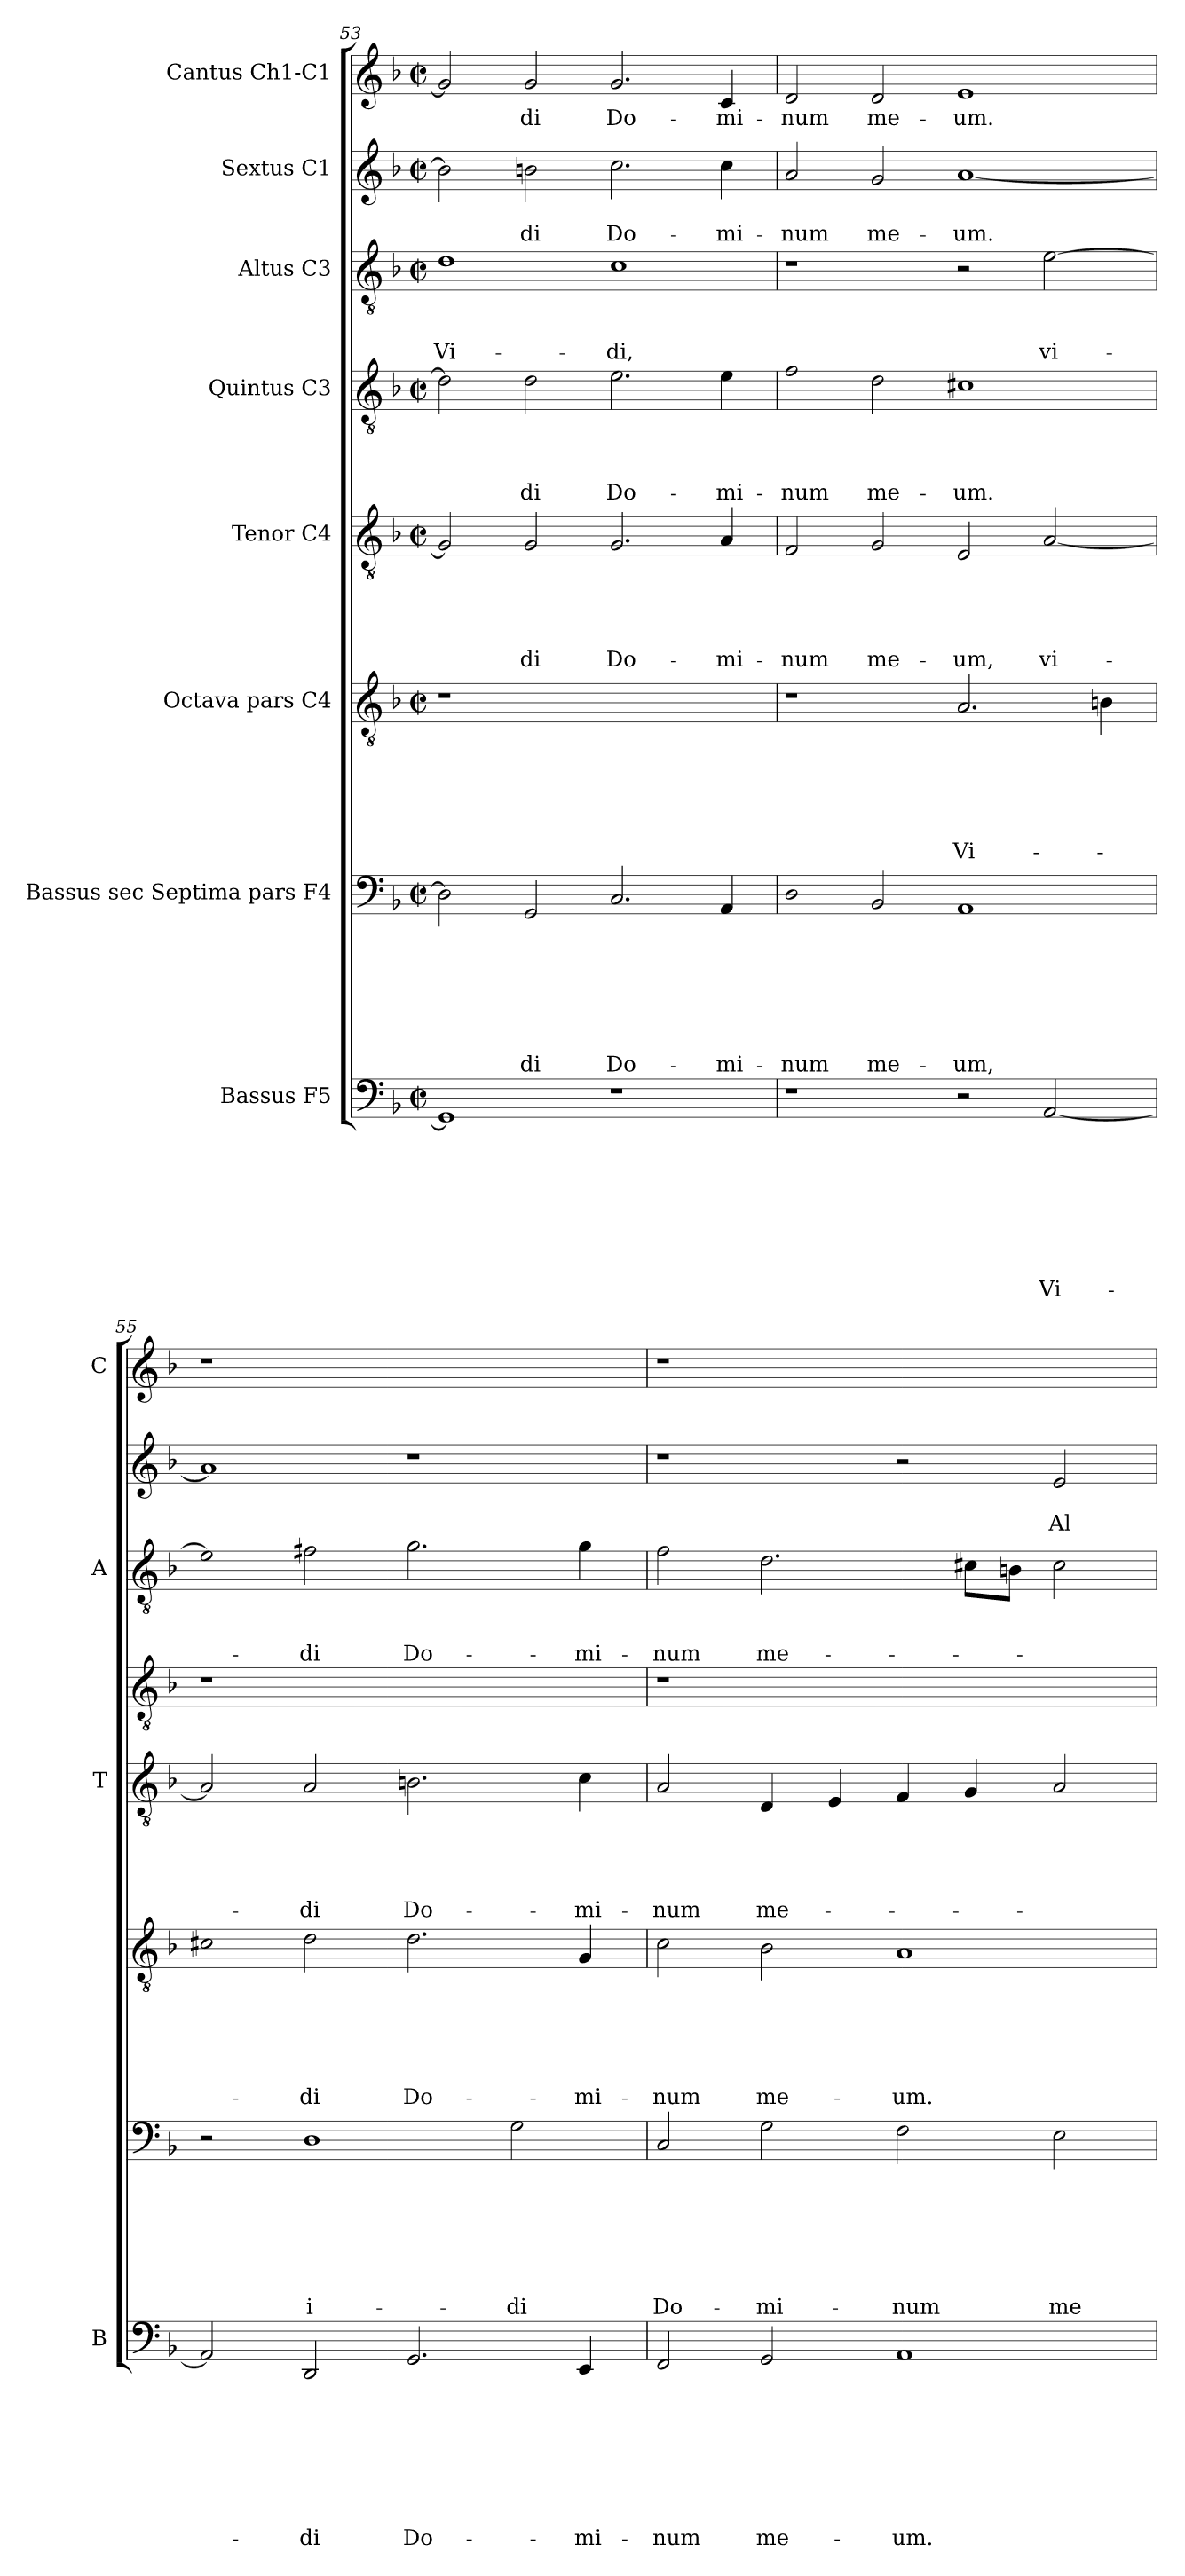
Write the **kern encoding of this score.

**kern	**text	**text	**text	**text	**text	**text	**text	**text	**kern	**text	**text	**text	**text	**text	**text	**text	**kern	**text	**text	**text	**text	**text	**text	**kern	**text	**text	**text	**text	**text	**kern	**text	**text	**text	**text	**kern	**text	**text	**text	**kern	**text	**text	**kern	**text
*part8	*part8	*part8	*part8	*part8	*part8	*part8	*part8	*part8	*part7	*part7	*part7	*part7	*part7	*part7	*part7	*part7	*part6	*part6	*part6	*part6	*part6	*part6	*part6	*part5	*part5	*part5	*part5	*part5	*part5	*part4	*part4	*part4	*part4	*part4	*part3	*part3	*part3	*part3	*part2	*part2	*part2	*part1	*part1
*staff8	*staff8	*staff8	*staff8	*staff8	*staff8	*staff8	*staff8	*staff8	*staff7	*staff7	*staff7	*staff7	*staff7	*staff7	*staff7	*staff7	*staff6	*staff6	*staff6	*staff6	*staff6	*staff6	*staff6	*staff5	*staff5	*staff5	*staff5	*staff5	*staff5	*staff4	*staff4	*staff4	*staff4	*staff4	*staff3	*staff3	*staff3	*staff3	*staff2	*staff2	*staff2	*staff1	*staff1
*I"Bassus F5	*	*	*	*	*	*	*	*	*I"Bassus sec Septima pars F4	*	*	*	*	*	*	*	*I"Octava pars C4	*	*	*	*	*	*	*I"Tenor C4	*	*	*	*	*	*I"Quintus C3	*	*	*	*	*I"Altus C3	*	*	*	*I"Sextus C1	*	*	*I"Cantus Ch1-C1	*
*I'B	*	*	*	*	*	*	*	*	*	*	*	*	*	*	*	*	*	*	*	*	*	*	*	*I'T	*	*	*	*	*	*	*	*	*	*	*I'A	*	*	*	*	*	*	*I'C	*
*clefF4	*	*	*	*	*	*	*	*	*clefF4	*	*	*	*	*	*	*	*clefGv2	*	*	*	*	*	*	*clefGv2	*	*	*	*	*	*clefGv2	*	*	*	*	*clefGv2	*	*	*	*clefG2	*	*	*clefG2	*
*k[b-]	*	*	*	*	*	*	*	*	*k[b-]	*	*	*	*	*	*	*	*k[b-]	*	*	*	*	*	*	*k[b-]	*	*	*	*	*	*k[b-]	*	*	*	*	*k[b-]	*	*	*	*k[b-]	*	*	*k[b-]	*
*F:	*	*	*	*	*	*	*	*	*F:	*	*	*	*	*	*	*	*F:	*	*	*	*	*	*	*F:	*	*	*	*	*	*F:	*	*	*	*	*F:	*	*	*	*F:	*	*	*F:	*
*M2/2	*	*	*	*	*	*	*	*	*M2/2	*	*	*	*	*	*	*	*M2/2	*	*	*	*	*	*	*M2/2	*	*	*	*	*	*M2/2	*	*	*	*	*M2/2	*	*	*	*M2/2	*	*	*M2/2	*
*met(c|)	*	*	*	*	*	*	*	*	*met(c|)	*	*	*	*	*	*	*	*met(c|)	*	*	*	*	*	*	*met(c|)	*	*	*	*	*	*met(c|)	*	*	*	*	*met(c|)	*	*	*	*met(c|)	*	*	*met(c|)	*
=53	=53	=53	=53	=53	=53	=53	=53	=53	=53	=53	=53	=53	=53	=53	=53	=53	=53	=53	=53	=53	=53	=53	=53	=53	=53	=53	=53	=53	=53	=53	=53	=53	=53	=53	=53	=53	=53	=53	=53	=53	=53	=53	=53
!	!	!	!	!	!	!	!	!	!	!	!	!	!	!	!	!	!	!	!	!	!	!	!	!	!	!	!	!	!	!	!	!	!	!	!	!	!	!LO:LY:b	!	!	!	!	!
1GG]	.	.	.	.	.	.	.	.	2D\]	.	.	.	.	.	.	.	1r	.	.	.	.	.	.	2G/]	.	.	.	.	.	2d\]	.	.	.	.	1d	.	.	Vi-	2b\]	.	.	2g/]	.
!	!	!	!	!	!	!	!	!	!	!	!	!	!	!	!	!LO:LY:b	!	!	!	!	!	!	!	!	!	!	!	!	!LO:LY:b	!	!	!	!	!LO:LY:b	!	!	!	!	!	!	!LO:LY:b	!	!LO:LY:b
.	.	.	.	.	.	.	.	.	2GG/	.	.	.	.	.	.	-di	.	.	.	.	.	.	.	2G/	.	.	.	.	-di	2d\	.	.	.	-di	.	.	.	.	2bn\	.	-di	2g/	-di
!	!	!	!	!	!	!	!	!	!	!	!	!	!	!	!	!LO:LY:b	!	!	!	!	!	!	!	!	!	!	!	!	!LO:LY:b	!	!	!	!	!LO:LY:b	!	!	!	!LO:LY:b	!	!	!LO:LY:b	!	!LO:LY:b
1r	.	.	.	.	.	.	.	.	2.C/	.	.	.	.	.	.	Do-	1ryy	.	.	.	.	.	.	2.G/	.	.	.	.	Do-	2.e\	.	.	.	Do-	1c	.	.	-di,	2.cc\	.	Do-	2.g/	Do-
!	!	!	!	!	!	!	!	!	!	!	!	!	!	!	!	!LO:LY:b	!	!	!	!	!	!	!	!	!	!	!	!	!LO:LY:b	!	!	!	!	!LO:LY:b	!	!	!	!	!	!	!LO:LY:b	!	!LO:LY:b
.	.	.	.	.	.	.	.	.	4AA/	.	.	.	.	.	.	-mi-	.	.	.	.	.	.	.	4A/	.	.	.	.	-mi-	4e\	.	.	.	-mi-	.	.	.	.	4cc\	.	-mi-	4c/	-mi-
=54	=54	=54	=54	=54	=54	=54	=54	=54	=54	=54	=54	=54	=54	=54	=54	=54	=54	=54	=54	=54	=54	=54	=54	=54	=54	=54	=54	=54	=54	=54	=54	=54	=54	=54	=54	=54	=54	=54	=54	=54	=54	=54	=54
!	!	!	!	!	!	!	!	!	!	!	!	!	!	!	!	!LO:LY:b	!	!	!	!	!	!	!	!	!	!	!	!	!LO:LY:b	!	!	!	!	!LO:LY:b	!	!	!	!	!	!	!LO:LY:b	!	!LO:LY:b
1r	.	.	.	.	.	.	.	.	2D\	.	.	.	.	.	.	-num	1r	.	.	.	.	.	.	2F/	.	.	.	.	-num	2f\	.	.	.	-num	1r	.	.	.	2a/	.	-num	2d/	-num
!	!	!	!	!	!	!	!	!	!	!	!	!	!	!	!	!LO:LY:b	!	!	!	!	!	!	!	!	!	!	!	!	!LO:LY:b	!	!	!	!	!LO:LY:b	!	!	!	!	!	!	!LO:LY:b	!	!LO:LY:b
.	.	.	.	.	.	.	.	.	2BB-/	.	.	.	.	.	.	me-	.	.	.	.	.	.	.	2G/	.	.	.	.	me-	2d\	.	.	.	me-	.	.	.	.	2g/	.	me-	2d/	me-
!	!	!	!	!	!	!	!	!	!	!	!	!	!	!	!	!LO:LY:b	!	!	!	!	!	!	!LO:LY:b	!	!	!	!	!	!LO:LY:b	!	!	!	!	!LO:LY:b	!	!	!	!	!	!	!LO:LY:b	!	!LO:LY:b
2r	.	.	.	.	.	.	.	.	1AA	.	.	.	.	.	.	-um,	2.A/	.	.	.	.	.	Vi-	2E/	.	.	.	.	-um,	1c#X	.	.	.	-um.	2r	.	.	.	[1a	.	-um.	1e	-um.
!	!	!	!	!	!	!	!	!LO:LY:b	!	!	!	!	!	!	!	!	!	!	!	!	!	!	!	!	!	!	!	!	!LO:LY:b	!	!	!	!	!	!	!	!	!LO:LY:b	!	!	!	!	!
[2AA/	.	.	.	.	.	.	.	Vi-	.	.	.	.	.	.	.	.	.	.	.	.	.	.	.	[2A/	.	.	.	.	vi-	.	.	.	.	.	[2e\	.	.	vi-	.	.	.	.	.
.	.	.	.	.	.	.	.	.	.	.	.	.	.	.	.	.	4Bn\	.	.	.	.	.	.	.	.	.	.	.	.	.	.	.	.	.	.	.	.	.	.	.	.	.	.
=55	=55	=55	=55	=55	=55	=55	=55	=55	=55	=55	=55	=55	=55	=55	=55	=55	=55	=55	=55	=55	=55	=55	=55	=55	=55	=55	=55	=55	=55	=55	=55	=55	=55	=55	=55	=55	=55	=55	=55	=55	=55	=55	=55
2AA/]	.	.	.	.	.	.	.	.	2r	.	.	.	.	.	.	.	2c#\	.	.	.	.	.	.	2A/]	.	.	.	.	.	1r	.	.	.	.	2e\]	.	.	.	1a]	.	.	1r	.
!	!	!	!	!	!	!	!	!LO:LY:b	!	!	!	!	!	!	!	!LO:LY:b	!	!	!	!	!	!	!LO:LY:b	!	!	!	!	!	!LO:LY:b	!	!	!	!	!	!	!	!	!LO:LY:b	!	!	!	!	!
2DD/	.	.	.	.	.	.	.	-di	1D	.	.	.	.	.	.	i-	2d\	.	.	.	.	.	-di	2A/	.	.	.	.	-di	.	.	.	.	.	2f#X\	.	.	-di	.	.	.	.	.
!	!	!	!	!	!	!	!	!LO:LY:b	!	!	!	!	!	!	!	!	!	!	!	!	!	!	!LO:LY:b	!	!	!	!	!	!LO:LY:b	!	!	!	!	!	!	!	!	!LO:LY:b	!	!	!	!	!
2.GG/	.	.	.	.	.	.	.	Do-	.	.	.	.	.	.	.	.	2.d\	.	.	.	.	.	Do-	2.Bn\	.	.	.	.	Do-	1ryy	.	.	.	.	2.g\	.	.	Do-	1r	.	.	1ryy	.
!	!	!	!	!	!	!	!	!	!	!	!	!	!	!	!	!LO:LY:b	!	!	!	!	!	!	!	!	!	!	!	!	!	!	!	!	!	!	!	!	!	!	!	!	!	!	!
.	.	.	.	.	.	.	.	.	2G\	.	.	.	.	.	.	-di	.	.	.	.	.	.	.	.	.	.	.	.	.	.	.	.	.	.	.	.	.	.	.	.	.	.	.
!	!	!	!	!	!	!	!	!LO:LY:b	!	!	!	!	!	!	!	!	!	!	!	!	!	!	!LO:LY:b	!	!	!	!	!	!LO:LY:b	!	!	!	!	!	!	!	!	!LO:LY:b	!	!	!	!	!
4EE/	.	.	.	.	.	.	.	-mi-	.	.	.	.	.	.	.	.	4G/	.	.	.	.	.	-mi-	4c\	.	.	.	.	-mi-	.	.	.	.	.	4g\	.	.	-mi-	.	.	.	.	.
=56	=56	=56	=56	=56	=56	=56	=56	=56	=56	=56	=56	=56	=56	=56	=56	=56	=56	=56	=56	=56	=56	=56	=56	=56	=56	=56	=56	=56	=56	=56	=56	=56	=56	=56	=56	=56	=56	=56	=56	=56	=56	=56	=56
!	!	!	!	!	!	!	!	!LO:LY:b	!	!	!	!	!	!	!	!LO:LY:b	!	!	!	!	!	!	!LO:LY:b	!	!	!	!	!	!LO:LY:b	!	!	!	!	!	!	!	!	!LO:LY:b	!	!	!	!	!
2FF/	.	.	.	.	.	.	.	-num	2C/	.	.	.	.	.	.	Do-	2c\	.	.	.	.	.	-num	2A/	.	.	.	.	-num	1r	.	.	.	.	2f\	.	.	-num	1r	.	.	1r	.
!	!	!	!	!	!	!	!	!LO:LY:b	!	!	!	!	!	!	!	!LO:LY:b	!	!	!	!	!	!	!LO:LY:b	!	!	!	!	!	!LO:LY:b	!	!	!	!	!	!	!	!	!LO:LY:b	!	!	!	!	!
2GG/	.	.	.	.	.	.	.	me-	2G\	.	.	.	.	.	.	-mi-	2B-\	.	.	.	.	.	me-	4D/	.	.	.	.	me-	.	.	.	.	.	2.d\	.	.	me-	.	.	.	.	.
.	.	.	.	.	.	.	.	.	.	.	.	.	.	.	.	.	.	.	.	.	.	.	.	4E/	.	.	.	.	.	.	.	.	.	.	.	.	.	.	.	.	.	.	.
!	!	!	!	!	!	!	!	!LO:LY:b	!	!	!	!	!	!	!	!LO:LY:b	!	!	!	!	!	!	!LO:LY:b	!	!	!	!	!	!	!	!	!	!	!	!	!	!	!	!	!	!	!	!
1AA	.	.	.	.	.	.	.	-um.	2F\	.	.	.	.	.	.	-num	1A	.	.	.	.	.	-um.	4F/	.	.	.	.	.	1ryy	.	.	.	.	.	.	.	.	2r	.	.	1ryy	.
.	.	.	.	.	.	.	.	.	.	.	.	.	.	.	.	.	.	.	.	.	.	.	.	4G/	.	.	.	.	.	.	.	.	.	.	8c#\L	.	.	.	.	.	.	.	.
.	.	.	.	.	.	.	.	.	.	.	.	.	.	.	.	.	.	.	.	.	.	.	.	.	.	.	.	.	.	.	.	.	.	.	8B\J	.	.	.	.	.	.	.	.
!	!	!	!	!	!	!	!	!	!	!	!	!	!	!	!	!LO:LY:b	!	!	!	!	!	!	!	!	!	!	!	!	!	!	!	!	!	!	!	!	!	!	!	!	!LO:LY:b	!	!
.	.	.	.	.	.	.	.	.	2E\	.	.	.	.	.	.	me-	.	.	.	.	.	.	.	2A/	.	.	.	.	.	.	.	.	.	.	2c#\	.	.	.	2e/	.	Al-	.	.
=	=	=	=	=	=	=	=	=	=	=	=	=	=	=	=	=	=	=	=	=	=	=	=	=	=	=	=	=	=	=	=	=	=	=	=	=	=	=	=	=	=	=	=
*-	*-	*-	*-	*-	*-	*-	*-	*-	*-	*-	*-	*-	*-	*-	*-	*-	*-	*-	*-	*-	*-	*-	*-	*-	*-	*-	*-	*-	*-	*-	*-	*-	*-	*-	*-	*-	*-	*-	*-	*-	*-	*-	*-
